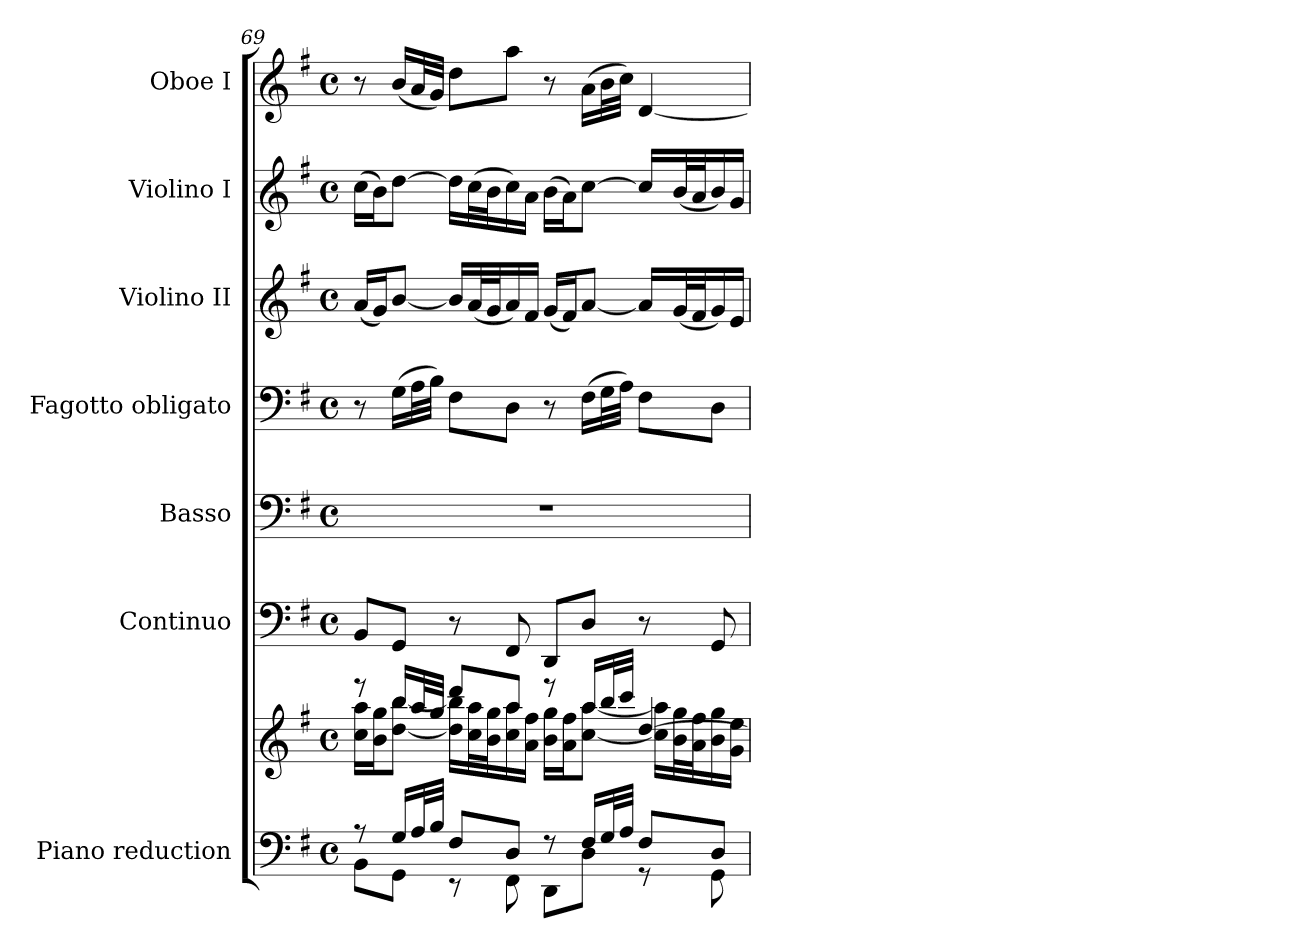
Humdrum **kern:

**kern	**kern	**kern	**kern	**kern	**kern	**kern	**kern
*part7	*part7	*part6	*part5	*part4	*part3	*part2	*part1
*staff8	*staff7	*staff6	*staff5	*staff4	*staff3	*staff2	*staff1
*I"Piano reduction	*	*I"Continuo	*I"Basso	*I"Fagotto obligato	*I"Violino II	*I"Violino I	*I"Oboe I
*I'Pno	*	*	*	*	*I'Vln	*I'Vln	*I'Ob
*clefF4	*clefG2	*clefF4	*clefF4	*clefF4	*clefG2	*clefG2	*clefG2
*k[f#]	*k[f#]	*k[f#]	*k[f#]	*k[f#]	*k[f#]	*k[f#]	*k[f#]
*M4/4	*M4/4	*M4/4	*M4/4	*M4/4	*M4/4	*M4/4	*M4/4
*met(c)	*met(c)	*met(c)	*met(c)	*met(c)	*met(c)	*met(c)	*met(c)
=69	=69	=69	=69	=69	=69	=69	=69
*^	*^	*	*	*	*	*	*
8r	8BB\L	8r	16cc\ 16aa\LL	8BB/L	1r	8r	(16a/LL	(16cc\LL	8r
.	.	.	16b\ 16gg\J	.	.	.	16g/J)	16b\J)	.
16G/LL	8GG\J	16bb/LL	[8dd\ [8bb\J	8GG/J	.	(16G\LL	[8b/J	[8dd\J	(16b/LL
32A/L	.	32aa/L	.	.	.	32A\L	.	.	32a/L
32B/JJJ	.	32gg/JJJ	.	.	.	32B\JJJ)	.	.	32g/JJJ)
8F#/L	8r	8ddd/L	16dd\] 16bb\]LL	8r	.	8F#\L	16b/LL]	16dd\LL]	8dd\L
.	.	.	32cc\ 32aa\L	.	.	.	(32a/L	(32cc\L	.
.	.	.	32b\ 32gg\J	.	.	.	32g/J	32b\J	.
8D/J	8FF#\	8aa/J	16cc\ 16aa\	8FF#/	.	8D\J	16a/)	16cc\)	8aa\J
.	.	.	16a\ 16ff#\JJ	.	.	.	16f#/JJ	16a\JJ	.
8r	8DD\L	8r	16b\ 16gg\LL	8DD/L	.	8r	(16g/LL	(16b\LL	8r
.	.	.	16a\ 16ff#\J	.	.	.	16f#/J)	16a\J)	.
16F#/LL	8D\J	16aa/LL	[8cc\ [8aa\J	8D/J	.	(16F#\LL	[8a/J	[8cc\J	(16a\LL
32G/L	.	32bb/L	.	.	.	32G\L	.	.	32b\L
32A/JJJ	.	32ccc/JJJ	.	.	.	32A\JJJ)	.	.	32cc\JJJ)
8F#/L	8r	[4dd/	16cc\] 16aa\]LL	8r	.	8F#\L	16a/LL]	16cc/LL]	[4d/
.	.	.	32b\ 32gg\L	.	.	.	(32g/L	(32b/L	.
.	.	.	32a\ 32ff#\J	.	.	.	32f#/J	32a/J	.
8D/J	8GG\	.	16b\ 16gg\	8GG/	.	8D\J	16g/)	16b/)	.
.	.	.	16g\ 16ee\JJ	.	.	.	16e/JJ	16g/JJ	.
*v	*v	*	*	*	*	*	*	*	*
*	*v	*v	*	*	*	*	*	*
=	=	=	=	=	=	=	=
*-	*-	*-	*-	*-	*-	*-	*-
